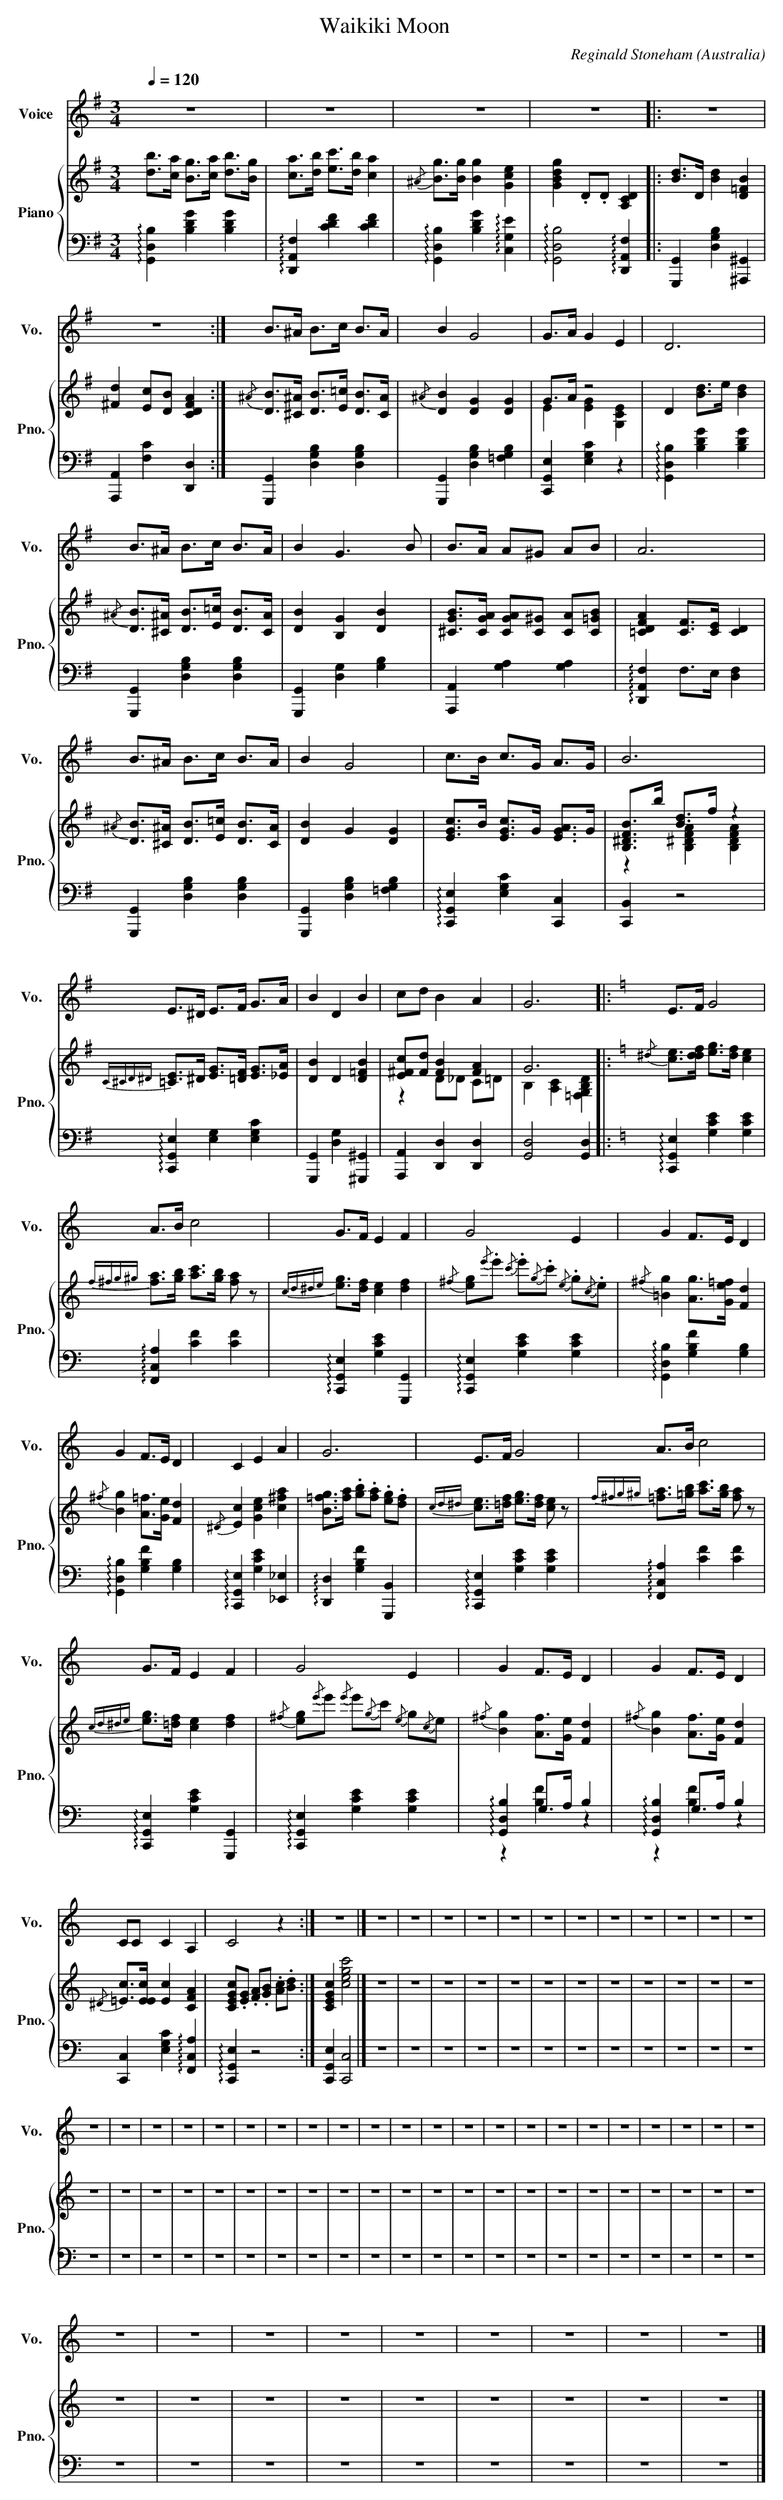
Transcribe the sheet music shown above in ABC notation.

X:1
T:Waikiki Moon
C:Reginald Stoneham
O:Australia
%%score 1 { ( 2 3 ) | ( 4 5 ) }
L:1/8
M:3/4
Q:1/4=120
K:G
V:1 treble nm="Voice" snm="Vo."
V:2 treble nm="Piano" snm="Pno."
V:3 treble
V:4 bass
V:5 bass
V:1
z6 | z6 | z6 | z6 |: z6 |$ z6 :| B>^A B>c B>A | B2 G4 | G>A G2 E2 | D6 |$ B>^A B>c B>A | B2 G3 B |
B>A A^G AB | A6 |$ B>^A B>c B>A | B2 G4 | c>B c>G A>G | B6 |$ E>^D E>F G>A | B2 D2 B2 | cd B2 A2 |
G6 |:[K:C] E>F G4 |$ A>B c4 | G>F E2 F2 | G4 E2 | G2 F>E D2 |$ G2 F>E D2 | C2 E2 A2 | G6 |
E>F G4 | A>B c4 |$ G>F E2 F2 | G4 E2 | G2 F>E D2 | G2 F>E D2 |$ CC C2 A,2 | C4 z2 :| z6 |] z6 |
z6 | z6 | z6 | z6 | z6 | z6 | z6 | z6 | z6 | z6 | z6 |$ z6 | z6 | z6 | z6 | z6 | z6 | z6 | z6 |
z6 | z6 | z6 | z6 | z6 | z6 | z6 | z6 | z6 | z6 | z6 | z6 | z6 | z6 |$ z6 | z6 | z6 | z6 | z6 |
z6 | z6 | z6 | z6 |]
V:2
[db]>[ca] [Bg]>[ca] [db]>[Bg] | [ca]>[db] [ec']>[db] [ca]2 |{/^A} [Bg]>[Bg] [Bg]2 [Gce]2 |
[GBdg]2 .D.D [A,CD]2 |: [Bd]>D [Bd]2 [D=FB]2 |$ [^Fd]2 [Ec][DB] [CDFA]2 :|
{/^A} [DB]>[^C^A] [DB]>[E=c] [DB]>[CA] |{/^A} [DB]2 [DG]2 [DG]2 | G>A z4 | D2 [Bd]>e [Bd]2 |$
{/^A} [DB]>[^C^A] [DB]>[E=c] [DB]>[CA] | [DB]2 [B,G]2 [DB]2 | [^CGB]>[CGA] [CGA][C^G] [CA][C=GB] |
[=CDFA]2 [CF]>[CE] [CD]2 |${/^A} [DB]>[^C^A] [DB]>[E=c] [DB]>[CA] | [DB]2 G2 [DG]2 |
[EGc]>B [EGc]>G [EGA]>G | [B,^DFB]>b [Bd]>f z2 |${C^CD^D} [=CE]>^D [EG]>[=DF] [EG]>[_EA] |
[DB]2 D2 [D=FB]2 | [E^Fc][Fd] [FB]2 [FA]2 | G6 |:[K:C]{/^d} [ce]>[ddf] [eg]>[df] [ce]2 |$
{f^fg^g} [fa]>[gb] [ac']>[gb] [fa] z |{cd^de} [eg]>[df] [ce]2 [df]2 |
{/^f} [eg]{/e'}.e'{/c'} .e'{/g}.c'{/e} .g{/c}.e |{/^f} [=Bg]2 [Ag]>[Ge=f] [Fd]2 |$
{/^f} [Bg]2 [A=f]>[Ge] [Fd]2 |{/^D} [Ec]2 [Gce]2 [c^fa]2 | [B=fg]>[fa] .[gb].[fa] .[eg].[df] |
{cd^d} [ce]>[=df] [eg]>[df] [ce] z |{f^fg^g} [=fa]>[=gb] [ac']>[gb] [fa] z |$
{cd^de} [eg]>[=df] [ce]2 [df]2 |{/^f} [eg]{/e'}e'{/e'} e'{/g}c'{/e} g{/c}e |
{/^f} [Bg]2 [Af]>[Ge] [Fd]2 |{/^f} [Bg]2 [Af]>[Ge] [Fd]2 |${/^D} [=Ec]>[EEc] [Ec]2 [CFA]2 |
[CEGc].[EG] .[FA].[GB] .[Ac].[Bd] :| [CEGc]2 [cegc']4 |] z6 | z6 | z6 | z6 | z6 | z6 | z6 | z6 |
z6 | z6 | z6 | z6 |$ z6 | z6 | z6 | z6 | z6 | z6 | z6 | z6 | z6 | z6 | z6 | z6 | z6 | z6 | z6 |
z6 | z6 | z6 | z6 | z6 | z6 | z6 |$ z6 | z6 | z6 | z6 | z6 | z6 | z6 | z6 | z6 |]
V:3
x6 | x6 | x6 | x6 |: x6 |$ x6 :| x6 | x6 | E2 [EG]2 [G,CE]2 | x6 |$ x6 | x6 | x6 | x6 |$ x6 | x6 |
x6 | z2 [B,^DFA]2 [B,DFA]2 |$ x6 | x6 | z2 D_D C=D | B,2 [A,C]2 [=F,G,B,D]2 |:[K:C] x6 |$ x6 |
x6 | x6 | x6 |$ x6 | x6 | x6 | x6 | x6 |$ x6 | x6 | x6 | x6 |$ x6 | x6 :| x6 |] x6 | x6 | x6 |
x6 | x6 | x6 | x6 | x6 | x6 | x6 | x6 | x6 |$ x6 | x6 | x6 | x6 | x6 | x6 | x6 | x6 | x6 | x6 |
x6 | x6 | x6 | x6 | x6 | x6 | x6 | x6 | x6 | x6 | x6 | x6 |$ x6 | x6 | x6 | x6 | x6 | x6 | x6 |
x6 | x6 |]
V:4
!arpeggio![G,,D,B,]2 [B,DG]2 [B,DG]2 | !arpeggio![D,,A,,F,]2 [CDF]2 [CDF]2 |
!arpeggio![G,,D,B,]2 [B,DG]2 !arpeggio![C,G,E]2 | !arpeggio![G,,D,B,]4 !arpeggio![D,,A,,F,]2 |:
[G,,,G,,]2 [D,G,B,]2 [^A,,,^G,,]2 |$ [A,,,A,,]2 [F,C]2 [D,,D,]2 :|
[G,,,G,,]2 [D,G,B,]2 [D,G,B,]2 | [G,,,G,,]2 [D,G,B,]2 [=F,G,B,]2 | [C,,G,,E,]2 [E,G,C]2 z2 |
!arpeggio![G,,D,B,]2 [B,DG]2 [B,DG]2 |$ [G,,,G,,]2 [D,G,B,]2 [D,G,B,]2 |
[G,,,G,,]2 [D,G,]2 [G,B,]2 | [A,,,A,,]2 [G,A,]2 [G,A,]2 | !arpeggio![D,,A,,F,]2 F,>E, [D,F,]2 |$
[G,,,G,,]2 [D,G,B,]2 [D,G,B,]2 | [G,,,G,,]2 [D,G,B,]2 [=F,G,B,]2 |
!arpeggio![C,,G,,E,]2 [E,G,C]2 [C,,C,]2 | [C,,B,,]2 z4 |$ !arpeggio![C,,G,,E,]2 [E,G,]2 [E,G,C]2 |
[G,,,G,,]2 [D,G,]2 [^G,,,^G,,]2 | [A,,,A,,]2 [D,,D,]2 [D,,D,]2 | [G,,D,]4 [G,,D,]2 |:
[K:C] !arpeggio![C,,G,,E,]2 [G,CE]2 [G,CE]2 |$ !arpeggio![F,,C,A,]2 [CF]2 [CF]2 |
!arpeggio![C,,G,,E,]2 [G,CE]2 [G,,,G,,]2 | !arpeggio![C,,G,,E,]2 [G,CE]2 [G,CE]2 |
!arpeggio![G,,D,B,]2 [G,B,F]2 [G,B,]2 |$ !arpeggio![G,,D,B,]2 [G,B,F]2 [G,B,]2 |
!arpeggio![C,,G,,E,]2 [G,CE]2 [_E,,_E,]2 | !arpeggio![D,,D,]2 [G,B,F]2 [G,,,B,,]2 |
!arpeggio![C,,G,,E,]2 [G,CE]2 [G,CE]2 | !arpeggio![F,,C,A,]2 [CF]2 [CF]2 |$
!arpeggio![C,,G,,E,]2 [G,CE]2 [G,,,G,,]2 | !arpeggio![C,,G,,E,]2 [G,CE]2 [G,CE]2 |
!arpeggio![G,,D,B,]2 G,>A, B,2 | !arpeggio![G,,D,B,]2 G,>A, B,2 |$
[C,,C,]2 [E,G,C]2 !arpeggio![F,,C,A,]2 | !arpeggio![C,,G,,E,]2 z4 :| [C,,G,,E,]2 [C,,C,]4 |] z6 |
z6 | z6 | z6 | z6 | z6 | z6 | z6 | z6 | z6 | z6 | z6 |$ z6 | z6 | z6 | z6 | z6 | z6 | z6 | z6 |
z6 | z6 | z6 | z6 | z6 | z6 | z6 | z6 | z6 | z6 | z6 | z6 | z6 | z6 |$ z6 | z6 | z6 | z6 | z6 |
z6 | z6 | z6 | z6 |]
V:5
x6 | x6 | x6 | x6 |: x6 |$ x6 :| x6 | x6 | x6 | x6 |$ x6 | x6 | x6 | x6 |$ x6 | x6 | x6 | x6 |$
x6 | x6 | x6 | x6 |:[K:C] x6 |$ x6 | x6 | x6 | x6 |$ x6 | x6 | x6 | x6 | x6 |$ x6 | x6 |
z2 [B,F]2 z2 | z2 [B,F]2 z2 |$ x6 | x6 :| x6 |] x6 | x6 | x6 | x6 | x6 | x6 | x6 | x6 | x6 | x6 |
x6 | x6 |$ x6 | x6 | x6 | x6 | x6 | x6 | x6 | x6 | x6 | x6 | x6 | x6 | x6 | x6 | x6 | x6 | x6 |
x6 | x6 | x6 | x6 | x6 |$ x6 | x6 | x6 | x6 | x6 | x6 | x6 | x6 | x6 |]
